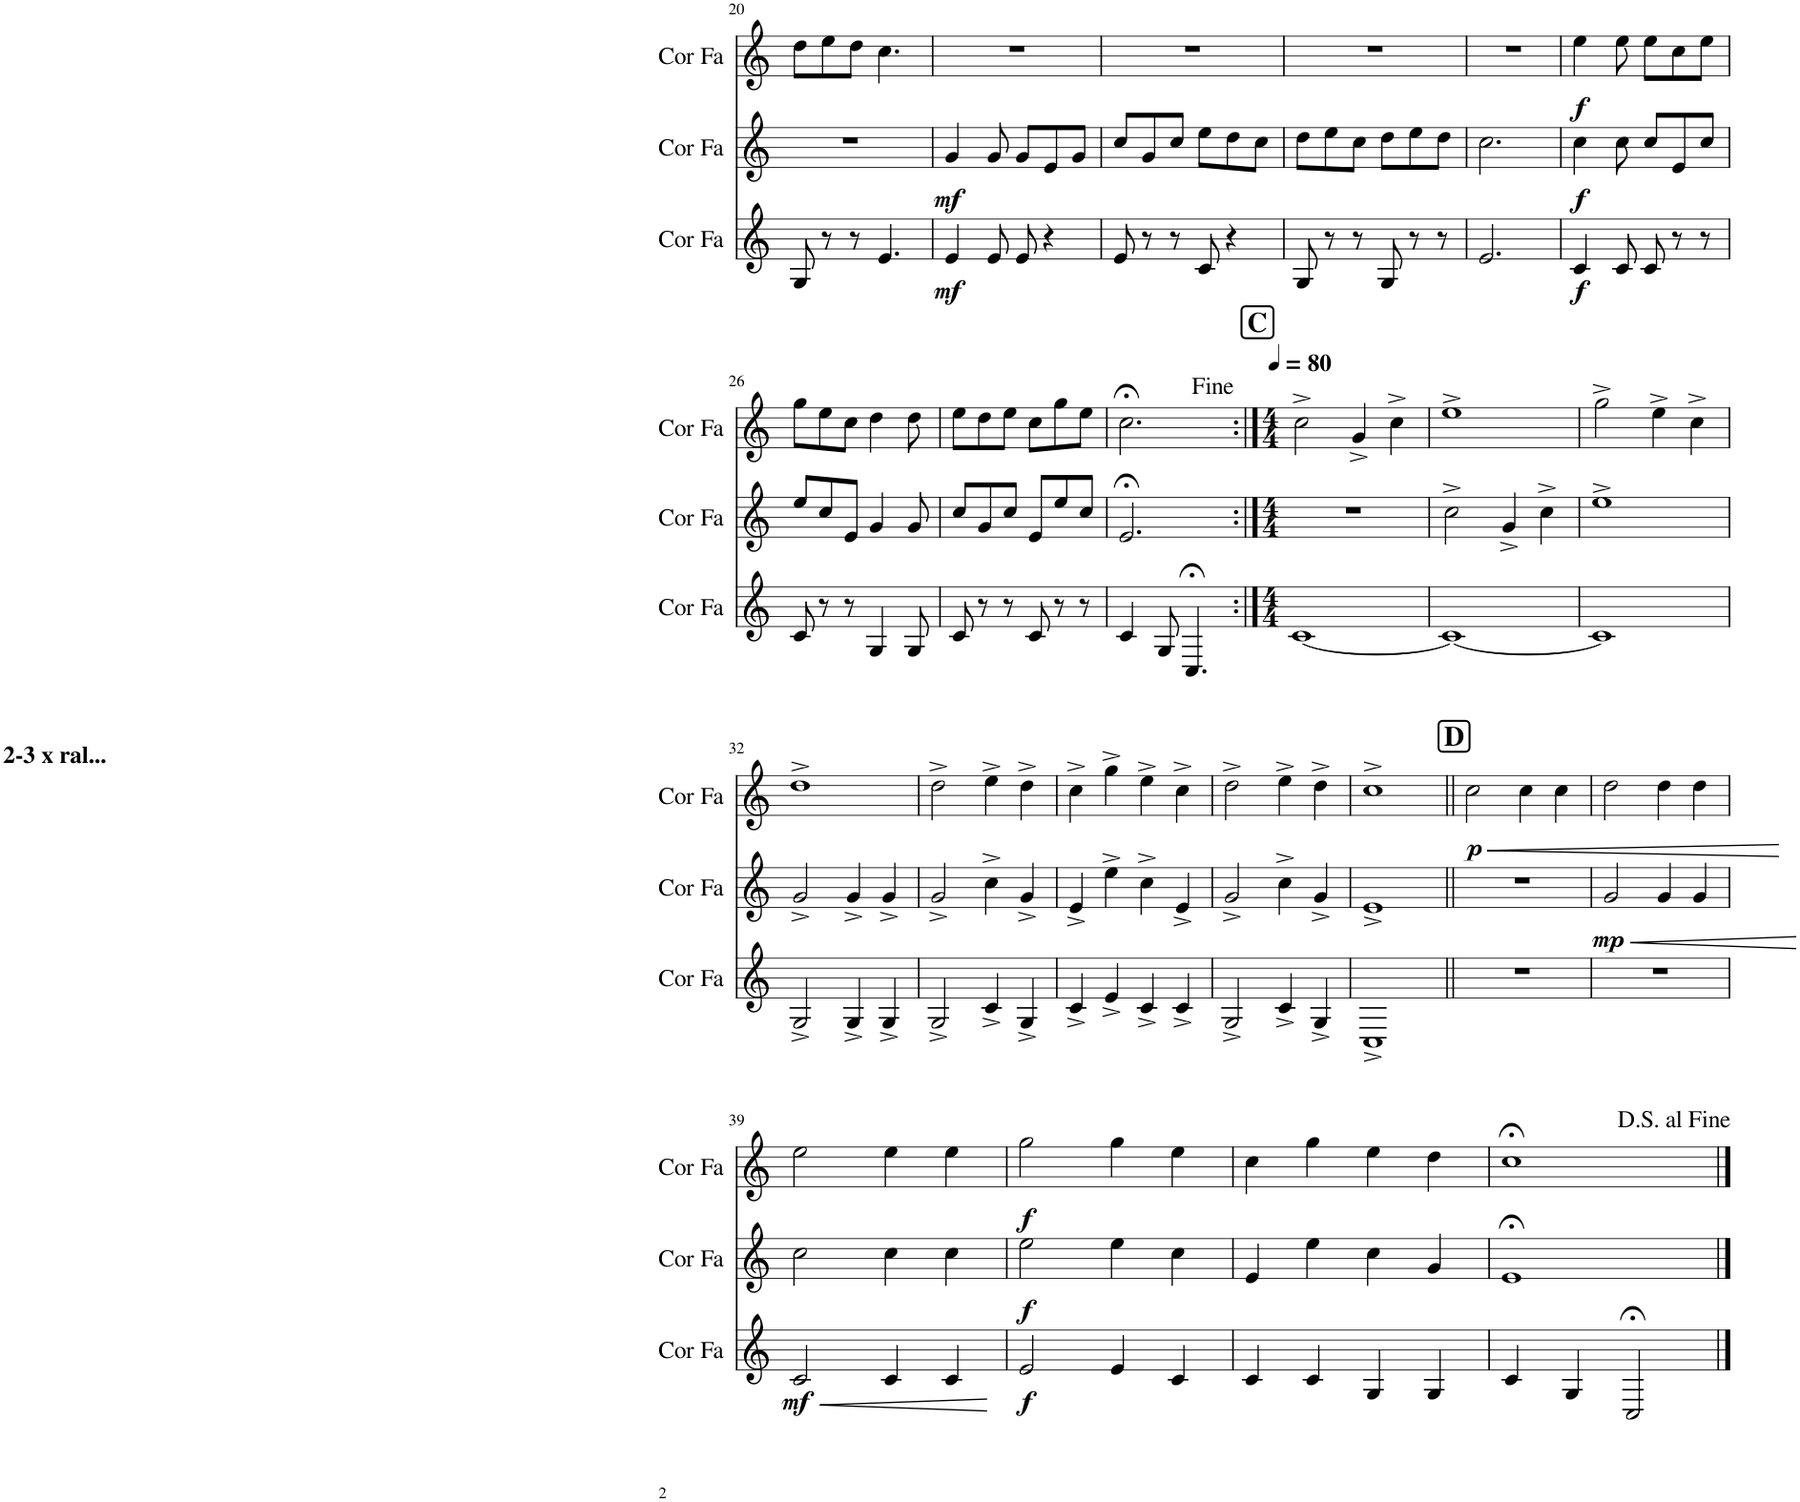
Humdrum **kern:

**kern	**dynam	**kern	**dynam	**kern	**dynam
*part3	*part3	*part2	*part2	*part1	*part1
*staff3	*staff3	*staff2	*staff2	*staff1	*staff1
*I"Cor en Fa	*	*I"Cor en Fa	*	*I"Cor en Fa	*
*I'Cor Fa	*	*I'Cor Fa	*	*I'Cor Fa	*
!!LO:PB:g=z
*clefG2	*	*clefG2	*	*clefG2	*
*Trd4c7	*	*Trd4c7	*	*Trd4c7	*
*k[]	*	*k[]	*	*k[]	*
*M6/8	*	*M6/8	*	*M6/8	*
=20	=20	=20	=20	=20	=20
8G/	.	2.r	.	8dd\L	.
8r	.	.	.	8ee\	.
8r	.	.	.	8dd\J	.
4.e/	.	.	.	4.cc\	.
=21	=21	=21	=21	=21	=21
!	!LO:DY:b	!	!LO:DY:b	!	!
4e/	mf	4g/	mf	2.r	.
8e/	.	8g/	.	.	.
8e/	.	8g/L	.	.	.
4r	.	8e/	.	.	.
.	.	8g/J	.	.	.
=22	=22	=22	=22	=22	=22
8e/	.	8cc/L	.	2.r	.
8r	.	8g/	.	.	.
8r	.	8cc/J	.	.	.
8c/	.	8ee\L	.	.	.
4r	.	8dd\	.	.	.
.	.	8cc\J	.	.	.
=23	=23	=23	=23	=23	=23
8G/	.	8dd\L	.	2.r	.
8r	.	8ee\	.	.	.
8r	.	8cc\J	.	.	.
8G/	.	8dd\L	.	.	.
8r	.	8ee\	.	.	.
8r	.	8dd\J	.	.	.
=24	=24	=24	=24	=24	=24
2.e/	.	2.cc\	.	2.r	.
=25	=25	=25	=25	=25	=25
!	!LO:DY:b	!	!LO:DY:b	!	!LO:DY:b
4c/	f	4cc\	f	4ee\	f
8c/	.	8cc\	.	8ee\	.
8c/	.	8cc/L	.	8ee\L	.
8r	.	8e/	.	8cc\	.
8r	.	8cc/J	.	8ee\J	.
!!LO:LB:g=z
=26	=26	=26	=26	=26	=26
8c/	.	8ee/L	.	8gg\L	.
8r	.	8cc/	.	8ee\	.
8r	.	8e/J	.	8cc\J	.
!	!	!	!	!LO:TX:b:B:t=2-3 x ral...	!
4G/	.	4g/	.	4dd\	.
8G/	.	8g/	.	8dd\	.
=27	=27	=27	=27	=27	=27
8c/	.	8cc/L	.	8ee\L	.
8r	.	8g/	.	8dd\	.
8r	.	8cc/J	.	8ee\J	.
8c/	.	8e/L	.	8cc\L	.
8r	.	8ee/	.	8gg\	.
8r	.	8cc/J	.	8ee\J	.
=28	=28	=28	=28	=28	=28
4c/	.	2.e;</	.	2.cc;<\	.
8G/	.	.	.	.	.
4.C;</	.	.	.	.	.
=29:|!	=29:|!	=29:|!	=29:|!	=29:|!	=29:|!
!!LO:REH:place=s1:a:B:cj:fs=14:t=C
*M4/4	*	*M4/4	*	*M4/4	*
*	*	*	*	*MM80	*
[1c	.	1r	.	2cc^\	.
.	.	.	.	4g^/	.
.	.	.	.	4cc^\	.
=30	=30	=30	=30	=30	=30
1c_	.	2cc^\	.	1ee^	.
.	.	4g^/	.	.	.
.	.	4cc^\	.	.	.
=31	=31	=31	=31	=31	=31
1c]	.	1ee^	.	2gg^\	.
.	.	.	.	4ee^\	.
.	.	.	.	4cc^\	.
!!LO:LB:g=z
=32	=32	=32	=32	=32	=32
2G^/	.	2g^/	.	1dd^	.
4G^/	.	4g^/	.	.	.
4G^/	.	4g^/	.	.	.
=33	=33	=33	=33	=33	=33
2G^/	.	2g^/	.	2dd^\	.
4c^/	.	4cc^\	.	4ee^\	.
4G^/	.	4g^/	.	4dd^\	.
=34	=34	=34	=34	=34	=34
4c^/	.	4e^/	.	4cc^\	.
4e^/	.	4ee^\	.	4gg^\	.
4c^/	.	4cc^\	.	4ee^\	.
4c^/	.	4e^/	.	4cc^\	.
=35	=35	=35	=35	=35	=35
2G^/	.	2g^/	.	2dd^\	.
4c^/	.	4cc^\	.	4ee^\	.
4G^/	.	4g^/	.	4dd^\	.
=36	=36	=36	=36	=36	=36
1C^	.	1e^	.	1cc^	.
!!LO:REH:place=s1:a:B:cj:fs=14:t=D
=37||	=37||	=37||	=37||	=37||	=37||
!	!	!	!	!	!LO:HP:b
!	!	!	!	!	!LO:DY:n=1:b
1r	.	1r	.	2cc\	< p
.	.	.	.	4cc\	.
.	.	.	.	4cc\	.
.	.	.	.	.	[
=38	=38	=38	=38	=38	=38
!	!	!	!LO:HP:b	!	!
!	!	!	!LO:DY:n=1:b	!	!
1r	.	2g/	< mp	2dd\	.
.	.	4g/	.	4dd\	.
.	.	4g/	.	4dd\	.
.	.	.	[	.	.
!!LO:LB:g=z
=39	=39	=39	=39	=39	=39
!	!LO:HP:b	!	!	!	!
!	!LO:DY:n=1:b	!	!	!	!
2c/	< mf	2cc\	.	2ee\	.
4c/	.	4cc\	.	4ee\	.
4c/	.	4cc\	.	4ee\	.
.	[	.	.	.	.
=40	=40	=40	=40	=40	=40
!	!LO:DY:b	!	!LO:DY:b	!	!LO:DY:b
2e/	f	2ee\	f	2gg\	f
4e/	.	4ee\	.	4gg\	.
4c/	.	4cc\	.	4ee\	.
=41	=41	=41	=41	=41	=41
4c/	.	4e/	.	4cc\	.
4c/	.	4ee\	.	4gg\	.
4G/	.	4cc\	.	4ee\	.
4G/	.	4g/	.	4dd\	.
=42	=42	=42	=42	=42	=42
4c/	.	1e;<	.	1cc;<	.
4G/	.	.	.	.	.
2C;</	.	.	.	.	.
==	==	==	==	==	==
*-	*-	*-	*-	*-	*-
